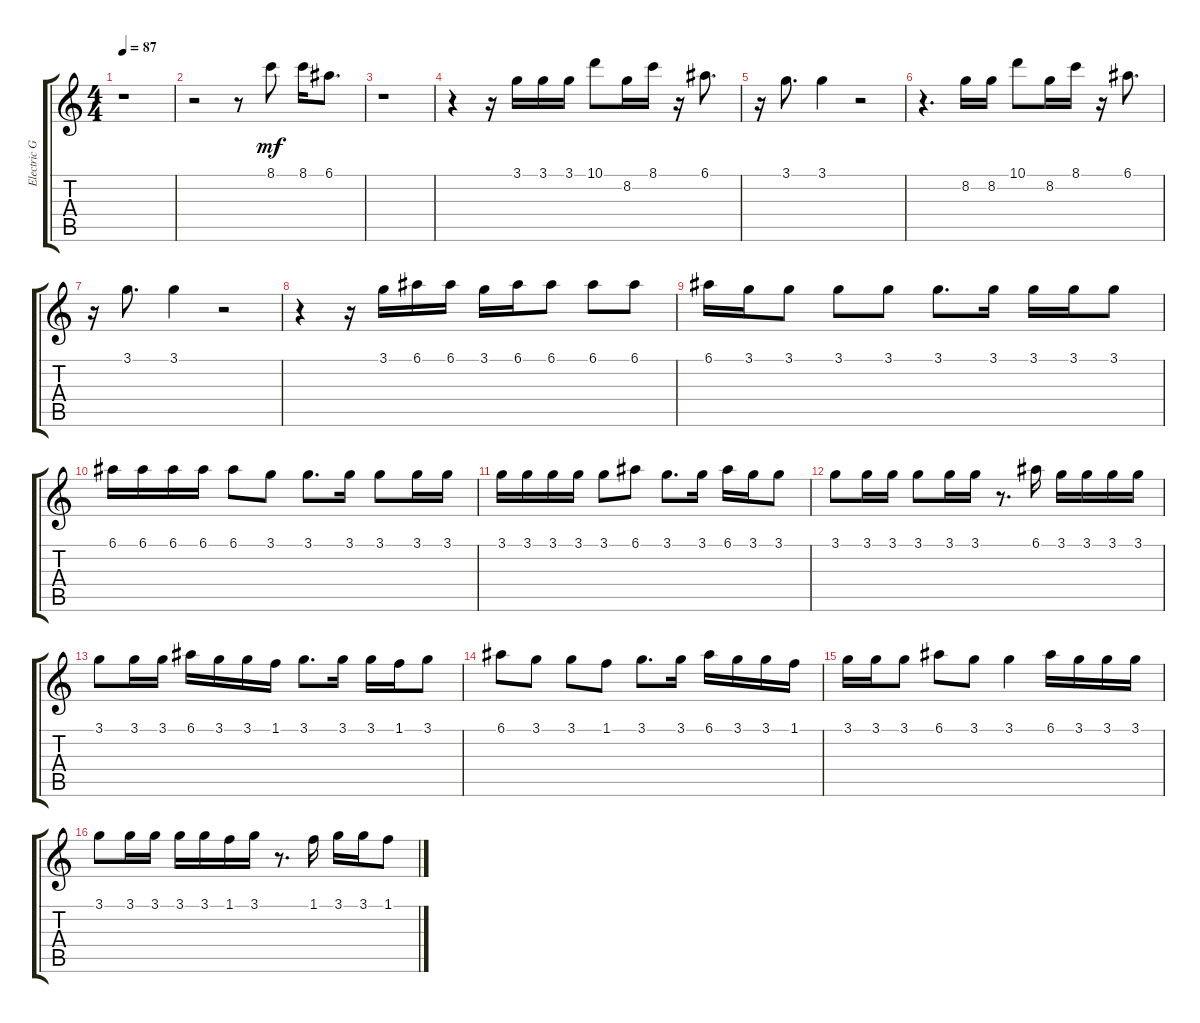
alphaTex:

\track ("Electric Guitar (jazz)" "Electric G") {instrument electricguitarjazz}
\staff {score tabs}
\tuning (E4 B3 G3 D3 A2 E2) {hide}
\ts (4 4)
\tempo 87
\clef g2
\ks aminor
r.1{dy mf} |
r.2 r.8 8.1.8 8.1.16 6.1.8{d} |
r.1 |
r.4 r.16 3.1.16 3.1.16 3.1.16 10.1.8 8.2.16 8.1.16 r.16 6.1.8{d} |
r.16 3.1.8{d} 3.1.4 r.2 |
r.4{d} 8.2.16 8.2.16 10.1.8 8.2.16 8.1.16 r.16 6.1.8{d} |
r.16 3.1.8{d} 3.1.4 r.2 |
r.4 r.16 3.1.16 6.1.16 6.1.16 3.1.16 6.1.16 6.1.8 6.1.8 6.1.8 |
6.1.16 3.1.16 3.1.8 3.1.8 3.1.8 3.1.8{d} 3.1.16 3.1.16 3.1.16 3.1.8 |
6.1.16 6.1.16 6.1.16 6.1.16 6.1.8 3.1.8 3.1.8{d} 3.1.16 3.1.8 3.1.16 3.1.16 |
3.1.16 3.1.16 3.1.16 3.1.16 3.1.8 6.1.8 3.1.8{d} 3.1.16 6.1.16 3.1.16 3.1.8 |
3.1.8 3.1.16 3.1.16 3.1.8 3.1.16 3.1.16 r.8{d} 6.1.16 3.1.16 3.1.16 3.1.16 3.1.16 |
3.1.8 3.1.16 3.1.16 6.1.16 3.1.16 3.1.16 1.1.16 3.1.8{d} 3.1.16 3.1.16 1.1.16 3.1.8 |
6.1.8 3.1.8 3.1.8 1.1.8 3.1.8{d} 3.1.16 6.1.16 3.1.16 3.1.16 1.1.16 |
3.1.16 3.1.16 3.1.8 6.1.8 3.1.8 3.1.4 6.1.16 3.1.16 3.1.16 3.1.16 |
3.1.8 3.1.16 3.1.16 3.1.16 3.1.16 1.1.16 3.1.16 r.8{d} 1.1.16 3.1.16 3.1.16 1.1.8
